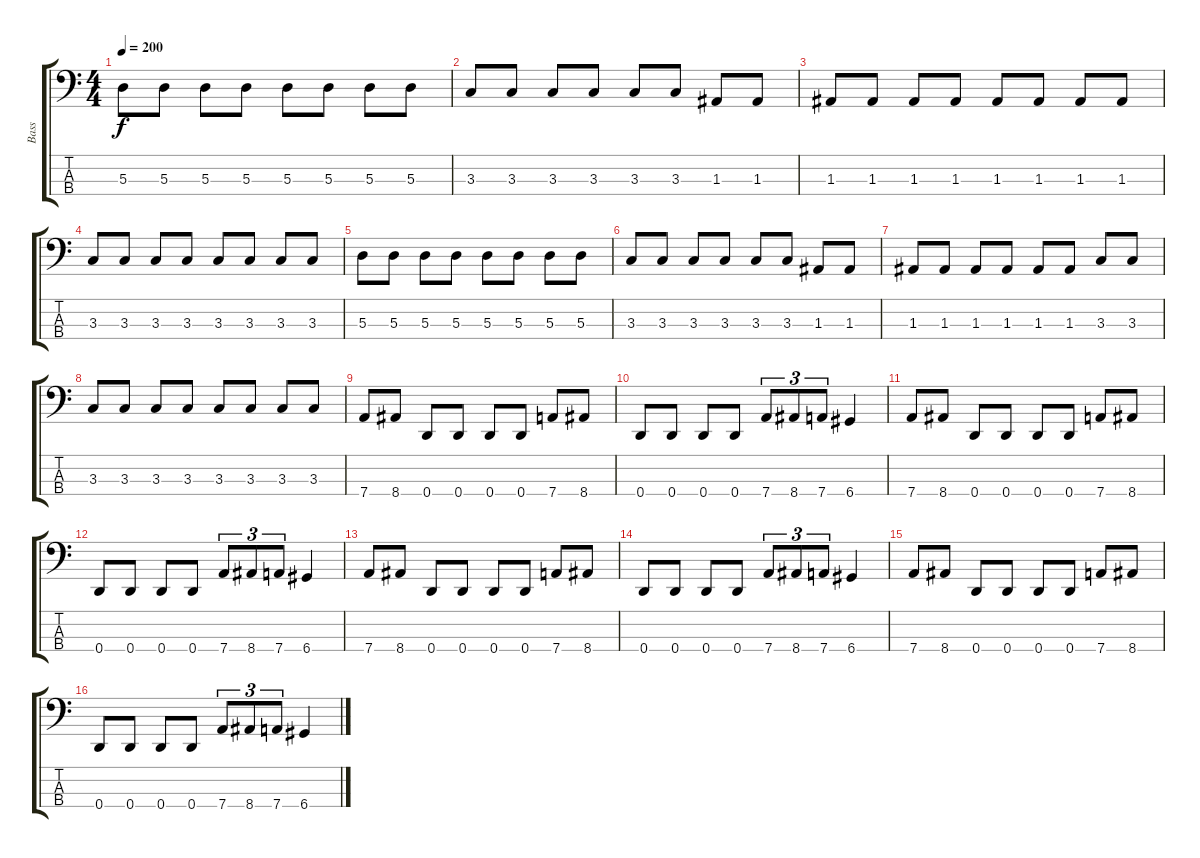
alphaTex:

\track ("Bass" "Bass") {instrument electricbassfinger}
\staff {score tabs}
\tuning (G2 D2 A1 D1) {hide}
\ts (4 4)
\tempo 200
\clef f4
\ks c
5.3.8{dy f} 5.3.8 5.3.8 5.3.8 5.3.8 5.3.8 5.3.8 5.3.8 |
3.3.8 3.3.8 3.3.8 3.3.8 3.3.8 3.3.8 1.3.8 1.3.8 |
1.3.8 1.3.8 1.3.8 1.3.8 1.3.8 1.3.8 1.3.8 1.3.8 |
3.3.8 3.3.8 3.3.8 3.3.8 3.3.8 3.3.8 3.3.8 3.3.8 |
5.3.8 5.3.8 5.3.8 5.3.8 5.3.8 5.3.8 5.3.8 5.3.8 |
3.3.8 3.3.8 3.3.8 3.3.8 3.3.8 3.3.8 1.3.8 1.3.8 |
1.3.8 1.3.8 1.3.8 1.3.8 1.3.8 1.3.8 3.3.8 3.3.8 |
3.3.8 3.3.8 3.3.8 3.3.8 3.3.8 3.3.8 3.3.8 3.3.8 |
7.4.8 8.4.8 0.4.8 0.4.8 0.4.8 0.4.8 7.4.8 8.4.8 |
0.4.8 0.4.8 0.4.8 0.4.8 7.4.8{tu (3 2)} 8.4.8{tu (3 2)} 7.4.8{tu (3 2)} 6.4.4 |
7.4.8 8.4.8 0.4.8 0.4.8 0.4.8 0.4.8 7.4.8 8.4.8 |
0.4.8 0.4.8 0.4.8 0.4.8 7.4.8{tu (3 2)} 8.4.8{tu (3 2)} 7.4.8{tu (3 2)} 6.4.4 |
7.4.8 8.4.8 0.4.8 0.4.8 0.4.8 0.4.8 7.4.8 8.4.8 |
0.4.8 0.4.8 0.4.8 0.4.8 7.4.8{tu (3 2)} 8.4.8{tu (3 2)} 7.4.8{tu (3 2)} 6.4.4 |
7.4.8 8.4.8 0.4.8 0.4.8 0.4.8 0.4.8 7.4.8 8.4.8 |
0.4.8 0.4.8 0.4.8 0.4.8 7.4.8{tu (3 2)} 8.4.8{tu (3 2)} 7.4.8{tu (3 2)} 6.4.4
